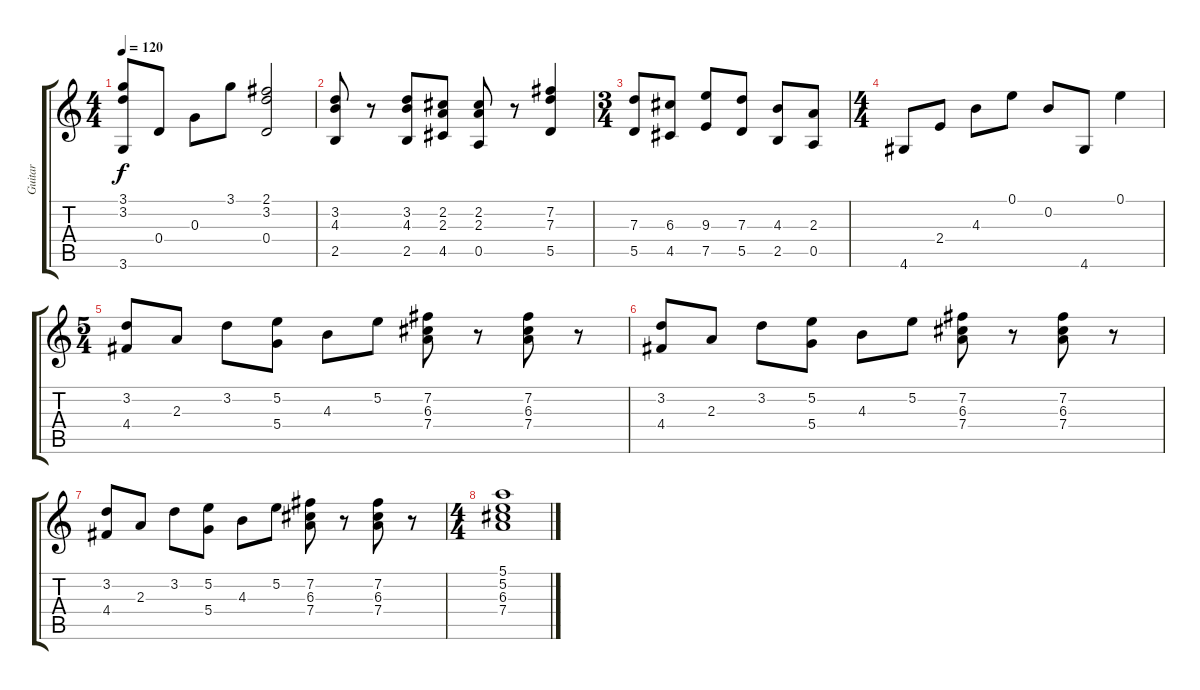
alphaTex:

\track ("Guitar" "Guitar") {instrument electricguitarmuted}
\staff {score tabs}
\tuning (E4 B3 G3 D3 A2 E2) {hide}
\ts (4 4)
\tempo 120
\clef g2
\ks c
(3.1 3.2 3.6).8{dy f} 0.4.8 0.3.8 3.1.8 (2.1 3.2 0.4).2 |
(3.2 4.3 2.5).8 r.8 (3.2 4.3 2.5).8 (2.2 2.3 4.5).8 (2.2 2.3 0.5).8 r.8 (7.2 7.3 5.5).4 |
\ts (3 4)
(7.3 5.5).8 (6.3 4.5).8 (9.3 7.5).8 (7.3 5.5).8 (4.3 2.5).8 (2.3 0.5).8 |
\ts (4 4)
4.6.8 2.4.8 4.3.8 0.1.8 0.2.8 4.6.8 0.1.4 |
\ts (5 4)
(3.2 4.4).8 2.3.8 3.2.8 (5.2 5.4).8 4.3.8 5.2.8 (7.2 6.3 7.4).8 r.8 (7.2 6.3 7.4).8 r.8 |
(3.2 4.4).8 2.3.8 3.2.8 (5.2 5.4).8 4.3.8 5.2.8 (7.2 6.3 7.4).8 r.8 (7.2 6.3 7.4).8 r.8 |
(3.2 4.4).8 2.3.8 3.2.8 (5.2 5.4).8 4.3.8 5.2.8 (7.2 6.3 7.4).8 r.8 (7.2 6.3 7.4).8 r.8 |
\ts (4 4)
(5.1 5.2 6.3 7.4).1
